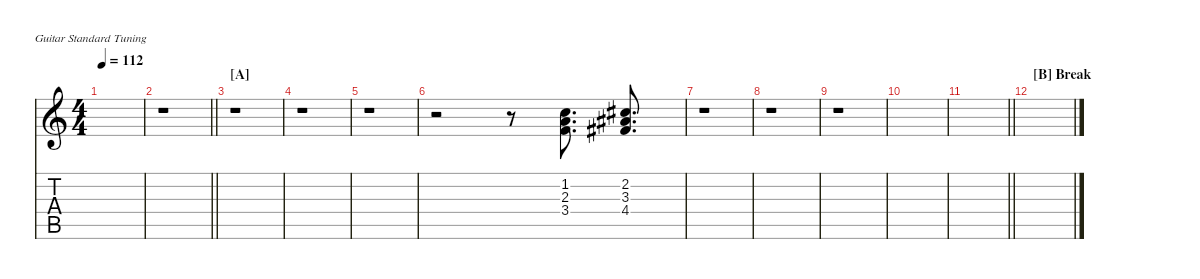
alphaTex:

\hideDynamics
\bracketExtendMode nobrackets
\singleTrackTrackNamePolicy hidden
\multiTrackTrackNamePolicy hidden
\firstSystemTrackNameMode fullname
\firstSystemTrackNameOrientation horizontal
\otherSystemsTrackNameOrientation horizontal
\track ("Guitar 2" "E-Gt") {defaultSystemsLayout 4 instrument distortionguitar}
\staff {score tabs}
\tuning (E4 B3 G3 D3 A2 E2)
\ts (4 4)
\scale
0.463573
\tempo 112
\accidentals auto
\clef g2
\ottava regular
\simile none
\ks c
|
\scale
0.282051
\barLineRight lightlight
r.1{beam Down} |
\section ("A" "")
r.1{beam Down} |
r.1{beam Down} |
r.1{beam Down} |
r.2{beam Down} r.8{beam Down} (1.2 2.3 3.4).8{d beam Up} (2.2{acc #} 3.3{acc #} 4.4{acc #}).8{d beam Up} |
r.1{beam Down} |
r.1{beam Down} |
r.1{beam Down} |
|
\barLineRight lightlight
|
\section ("B" "Break")
